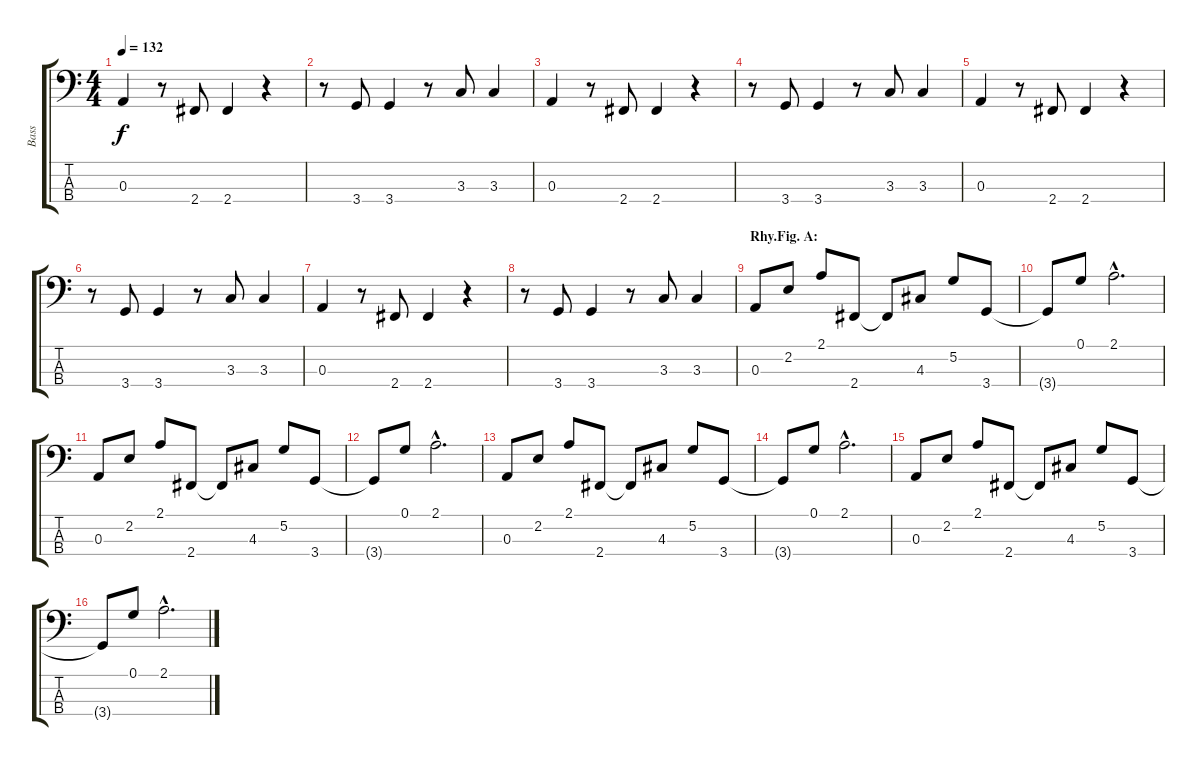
\track ("Bass" "Bass") {instrument electricbassfinger}
\staff {score tabs}
\tuning (G2 D2 A1 E1) {hide}
\ts (4 4)
\tempo 132
\clef f4
\ks c
0.3.4{dy f} r.8 2.4.8 2.4.4 r.4 |
r.8 3.4.8 3.4.4 r.8 3.3.8 3.3.4 |
0.3.4 r.8 2.4.8 2.4.4 r.4 |
r.8 3.4.8 3.4.4 r.8 3.3.8 3.3.4 |
0.3.4 r.8 2.4.8 2.4.4 r.4 |
r.8 3.4.8 3.4.4 r.8 3.3.8 3.3.4 |
0.3.4 r.8 2.4.8 2.4.4 r.4 |
r.8 3.4.8 3.4.4 r.8 3.3.8 3.3.4 |
\section ("" "Rhy.Fig. A:")
0.3.8 2.2.8 2.1.8 2.4.8 2.4{t}.8 4.3.8 5.2.8 3.4.8 |
3.4{t}.8 0.1.8 2.1{hac}.2{d} |
0.3.8 2.2.8 2.1.8 2.4.8 2.4{t}.8 4.3.8 5.2.8 3.4.8 |
3.4{t}.8 0.1.8 2.1{hac}.2{d} |
0.3.8 2.2.8 2.1.8 2.4.8 2.4{t}.8 4.3.8 5.2.8 3.4.8 |
3.4{t}.8 0.1.8 2.1{hac}.2{d} |
0.3.8 2.2.8 2.1.8 2.4.8 2.4{t}.8 4.3.8 5.2.8 3.4.8 |
3.4{t}.8 0.1.8 2.1{hac}.2{d}
